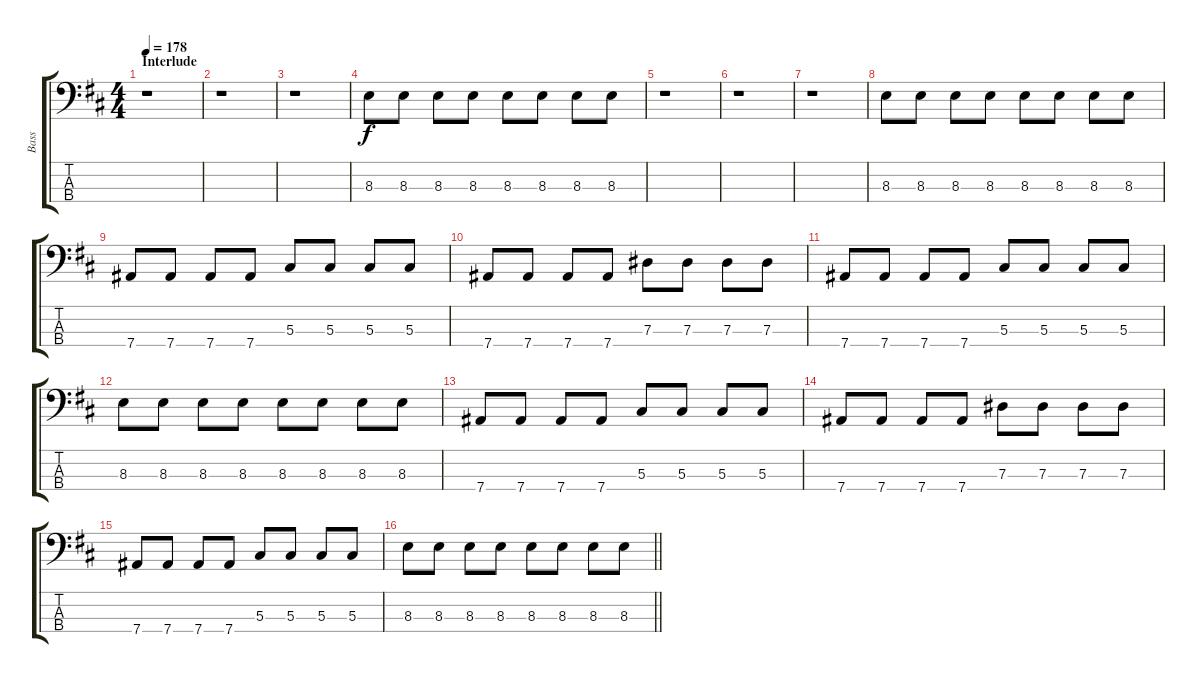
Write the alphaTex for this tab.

\track ("Bass" "Bass") {instrument electricbasspick}
\staff {score tabs}
\tuning (Gb2 Db2 Ab1 Eb1) {hide}
\ts (4 4)
\section ("" "Interlude")
\tempo 178
\clef f4
\ks bminor
r.1{dy f} |
r.1 |
r.1 |
8.3.8 8.3.8 8.3.8 8.3.8 8.3.8 8.3.8 8.3.8 8.3.8 |
r.1 |
r.1 |
r.1 |
8.3.8 8.3.8 8.3.8 8.3.8 8.3.8 8.3.8 8.3.8 8.3.8 |
7.4.8 7.4.8 7.4.8 7.4.8 5.3.8 5.3.8 5.3.8 5.3.8 |
7.4.8 7.4.8 7.4.8 7.4.8 7.3.8 7.3.8 7.3.8 7.3.8 |
7.4.8 7.4.8 7.4.8 7.4.8 5.3.8 5.3.8 5.3.8 5.3.8 |
8.3.8 8.3.8 8.3.8 8.3.8 8.3.8 8.3.8 8.3.8 8.3.8 |
7.4.8 7.4.8 7.4.8 7.4.8 5.3.8 5.3.8 5.3.8 5.3.8 |
7.4.8 7.4.8 7.4.8 7.4.8 7.3.8 7.3.8 7.3.8 7.3.8 |
7.4.8 7.4.8 7.4.8 7.4.8 5.3.8 5.3.8 5.3.8 5.3.8 |
\barLineRight lightlight
8.3.8 8.3.8 8.3.8 8.3.8 8.3.8 8.3.8 8.3.8 8.3.8
